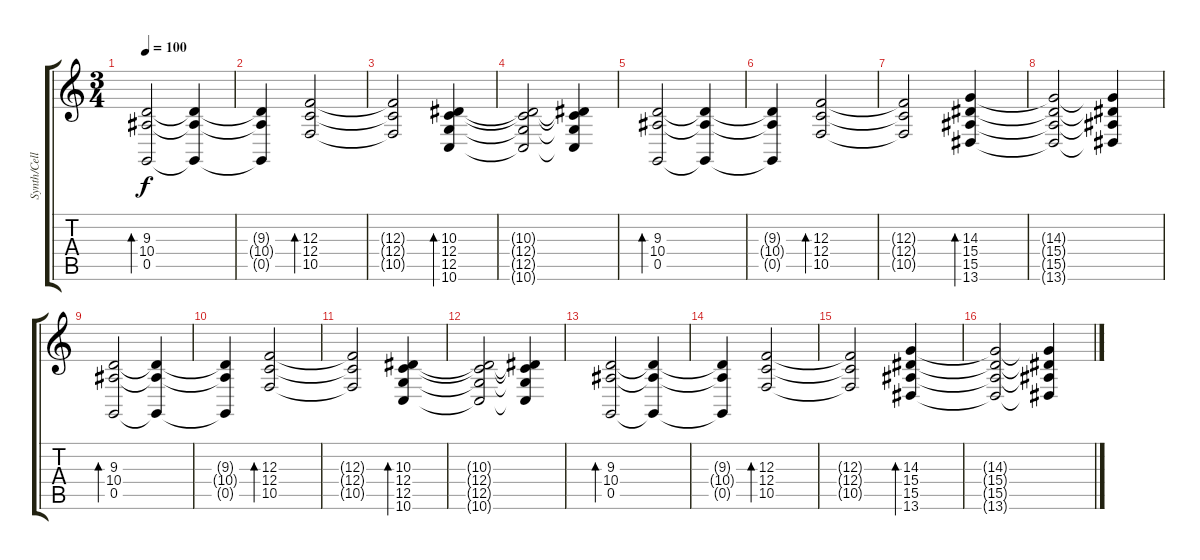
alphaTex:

\track ("Synth/Cello 1" "Synth/Cell") {instrument stringensemble2}
\staff {score tabs}
\tuning (D4 A3 F3 C3 G2 D2) {hide}
\ts (3 4)
\tempo 100
\clef g2
\ks c
(9.3 10.4 0.5).2{bd 480 dy f instrument stringensemble2} (9.3{t} 10.4{t} 0.5{t}).4 |
(9.3{t} 10.4{t} 0.5{t}).4 (12.3 12.4 10.5).2{bd 480} |
(12.3{t} 12.4{t} 10.5{t}).2 (10.3 12.4 12.5 10.6).4{bd 480} |
(10.3{t} 12.4{t} 12.5{t} 10.6{t}).2 (10.3{t} 12.4{t} 12.5{t} 10.6{t}).4 |
(9.3 10.4 0.5).2{bd 480} (9.3{t} 10.4{t} 0.5{t}).4 |
(9.3{t} 10.4{t} 0.5{t}).4 (12.3 12.4 10.5).2{bd 480} |
(12.3{t} 12.4{t} 10.5{t}).2 (14.3 15.4 15.5 13.6).4{bd 480} |
(14.3{t} 15.4{t} 15.5{t} 13.6{t}).2 (14.3{t} 15.4{t} 15.5{t} 13.6{t}).4 |
(9.3 10.4 0.5).2{bd 480} (9.3{t} 10.4{t} 0.5{t}).4 |
(9.3{t} 10.4{t} 0.5{t}).4 (12.3 12.4 10.5).2{bd 480} |
(12.3{t} 12.4{t} 10.5{t}).2 (10.3 12.4 12.5 10.6).4{bd 480} |
(10.3{t} 12.4{t} 12.5{t} 10.6{t}).2 (10.3{t} 12.4{t} 12.5{t} 10.6{t}).4 |
(9.3 10.4 0.5).2{bd 480} (9.3{t} 10.4{t} 0.5{t}).4 |
(9.3{t} 10.4{t} 0.5{t}).4 (12.3 12.4 10.5).2{bd 480} |
(12.3{t} 12.4{t} 10.5{t}).2 (14.3 15.4 15.5 13.6).4{bd 480} |
(14.3{t} 15.4{t} 15.5{t} 13.6{t}).2 (14.3{t} 15.4{t} 15.5{t} 13.6{t}).4
